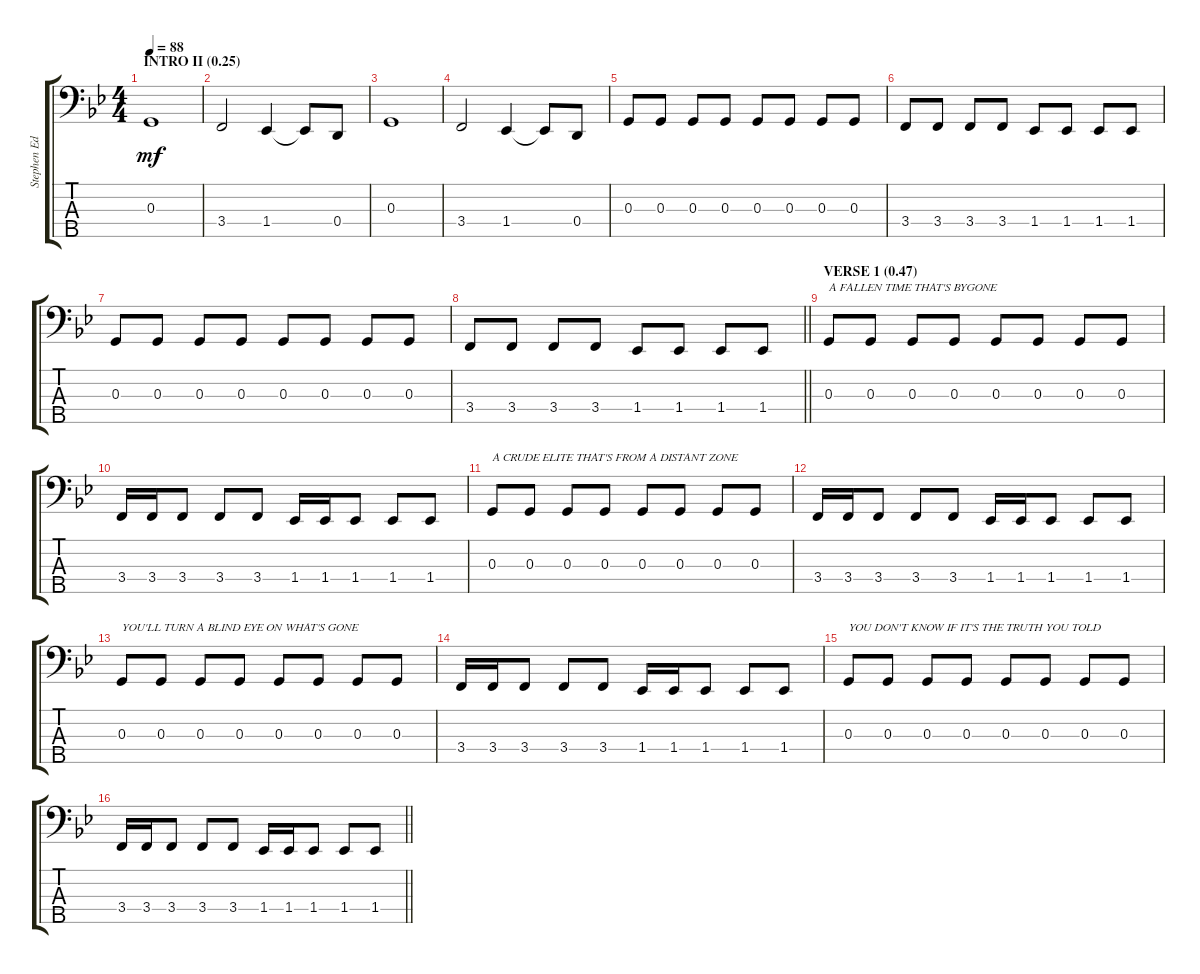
\track ("Stephen Edmondson" "Stephen Ed") {instrument electricbasspick}
\staff {score tabs}
\tuning (F2 C2 G1 D1 A0) {hide}
\ts (4 4)
\section ("" "INTRO II (0.25)")
\tempo 88
\clef f4
\ks bb
0.3.1{dy mf} |
3.4.2 1.4.4 1.4{t}.8 0.4.8 |
0.3.1 |
3.4.2 1.4.4 1.4{t}.8 0.4.8 |
0.3.8 0.3.8 0.3.8 0.3.8 0.3.8 0.3.8 0.3.8 0.3.8 |
3.4.8 3.4.8 3.4.8 3.4.8 1.4.8 1.4.8 1.4.8 1.4.8 |
0.3.8 0.3.8 0.3.8 0.3.8 0.3.8 0.3.8 0.3.8 0.3.8 |
\barLineRight lightlight
3.4.8 3.4.8 3.4.8 3.4.8 1.4.8 1.4.8 1.4.8 1.4.8 |
\section ("" "VERSE 1 (0.47)")
0.3.8{txt "A FALLEN TIME THAT'S BYGONE"} 0.3.8 0.3.8 0.3.8 0.3.8 0.3.8 0.3.8 0.3.8 |
3.4.16 3.4.16 3.4.8 3.4.8 3.4.8 1.4.16 1.4.16 1.4.8 1.4.8 1.4.8 |
0.3.8{txt "A CRUDE ELITE THAT'S FROM A DISTANT ZONE"} 0.3.8 0.3.8 0.3.8 0.3.8 0.3.8 0.3.8 0.3.8 |
3.4.16 3.4.16 3.4.8 3.4.8 3.4.8 1.4.16 1.4.16 1.4.8 1.4.8 1.4.8 |
0.3.8{txt "YOU'LL TURN A BLIND EYE ON WHAT'S GONE"} 0.3.8 0.3.8 0.3.8 0.3.8 0.3.8 0.3.8 0.3.8 |
3.4.16 3.4.16 3.4.8 3.4.8 3.4.8 1.4.16 1.4.16 1.4.8 1.4.8 1.4.8 |
0.3.8{txt "YOU DON'T KNOW IF IT'S THE TRUTH YOU TOLD"} 0.3.8 0.3.8 0.3.8 0.3.8 0.3.8 0.3.8 0.3.8 |
\barLineRight lightlight
3.4.16 3.4.16 3.4.8 3.4.8 3.4.8 1.4.16 1.4.16 1.4.8 1.4.8 1.4.8
